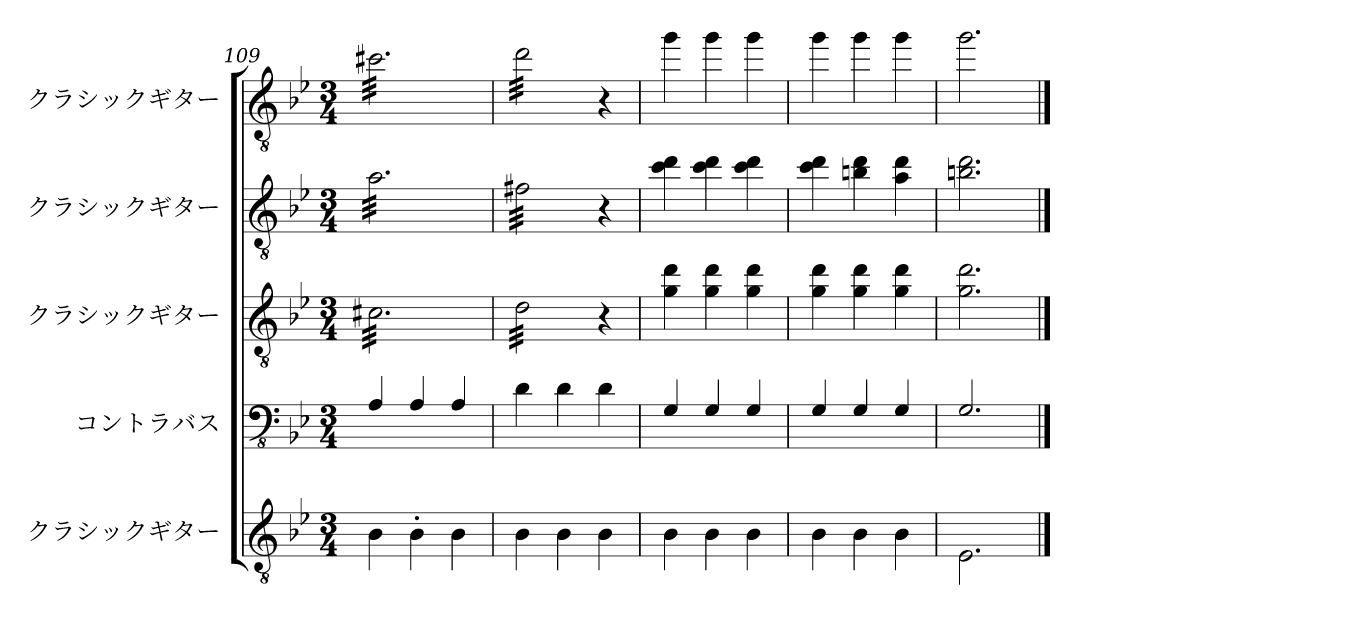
**kern	**kern	**kern	**kern	**kern
*part5	*part4	*part3	*part2	*part1
*staff5	*staff4	*staff3	*staff2	*staff1
*I"クラシックギター	*I"コントラバス	*I"クラシックギター	*I"クラシックギター	*I"クラシックギター
*clefGv2	*clefFv4	*clefGv2	*clefGv2	*clefGv2
*	*ITrd7c12	*	*	*
*k[b-e-]	*k[b-e-]	*k[b-e-]	*k[b-e-]	*k[b-e-]
*M3/4	*M3/4	*M3/4	*M3/4	*M3/4
=109	=109	=109	=109	=109
!	!	!	!	!LO:TX:a:t=rit.
*	*	*tremolo	*	*
*	*	*	*tremolo	*
*	*	*	*	*tremolo
4B-	4AAA/	32c#X\LLL	32a\LLL	32cc#X\LLL
.	.	32c#X\	32a\	32cc#X\
.	.	32c#X\	32a\	32cc#X\
.	.	32c#X\	32a\	32cc#X\
.	.	32c#X\	32a\	32cc#X\
.	.	32c#X\	32a\	32cc#X\
.	.	32c#X\	32a\	32cc#X\
.	.	32c#X\	32a\	32cc#X\
4B-'	4AAA/	32c#X\	32a\	32cc#X\
.	.	32c#X\	32a\	32cc#X\
.	.	32c#X\	32a\	32cc#X\
.	.	32c#X\	32a\	32cc#X\
.	.	32c#X\	32a\	32cc#X\
.	.	32c#X\	32a\	32cc#X\
.	.	32c#X\	32a\	32cc#X\
.	.	32c#X\	32a\	32cc#X\
4B-	4AAA/	32c#X\	32a\	32cc#X\
.	.	32c#X\	32a\	32cc#X\
.	.	32c#X\	32a\	32cc#X\
.	.	32c#X\	32a\	32cc#X\
.	.	32c#X\	32a\	32cc#X\
.	.	32c#X\	32a\	32cc#X\
.	.	32c#X\	32a\	32cc#X\
.	.	32c#X\JJJ	32a\JJJ	32cc#X\JJJ
=110	=110	=110	=110	=110
4B-	4DD\	32d\LLL	32f#X\LLL	32dd\LLL
.	.	32d\	32f#X\	32dd\
.	.	32d\	32f#X\	32dd\
.	.	32d\	32f#X\	32dd\
.	.	32d\	32f#X\	32dd\
.	.	32d\	32f#X\	32dd\
.	.	32d\	32f#X\	32dd\
.	.	32d\	32f#X\	32dd\
4B-	4DD\	32d\	32f#X\	32dd\
.	.	32d\	32f#X\	32dd\
.	.	32d\	32f#X\	32dd\
.	.	32d\	32f#X\	32dd\
.	.	32d\	32f#X\	32dd\
.	.	32d\	32f#X\	32dd\
.	.	32d\	32f#X\	32dd\
.	.	32d\JJJ	32f#X\JJJ	32dd\JJJ
*	*	*	*	*Xtremolo
*	*	*	*Xtremolo	*
*	*	*Xtremolo	*	*
4B-	4DD\	4r	4r	4r
=111	=111	=111	=111	=111
4B-	4GGG/	4g\ 4dd\	4cc\ 4dd\	4gg\
4B-	4GGG/	4g\ 4dd\	4cc\ 4dd\	4gg\
4B-	4GGG/	4g\ 4dd\	4cc\ 4dd\	4gg\
!!LO:LB:g=z
=112	=112	=112	=112	=112
4B-	4GGG/	4g\ 4dd\	4cc\ 4dd\	4gg\
4B-	4GGG/	4g\ 4dd\	4bn\ 4dd\	4gg\
4B-	4GGG/	4g\ 4dd\	4a\ 4dd\	4gg\
=113	=113	=113	=113	=113
2.E-\	2.GGG/	2.g\ 2.dd\	2.bn\ 2.dd\	2.gg\
==	==	==	==	==
*-	*-	*-	*-	*-
